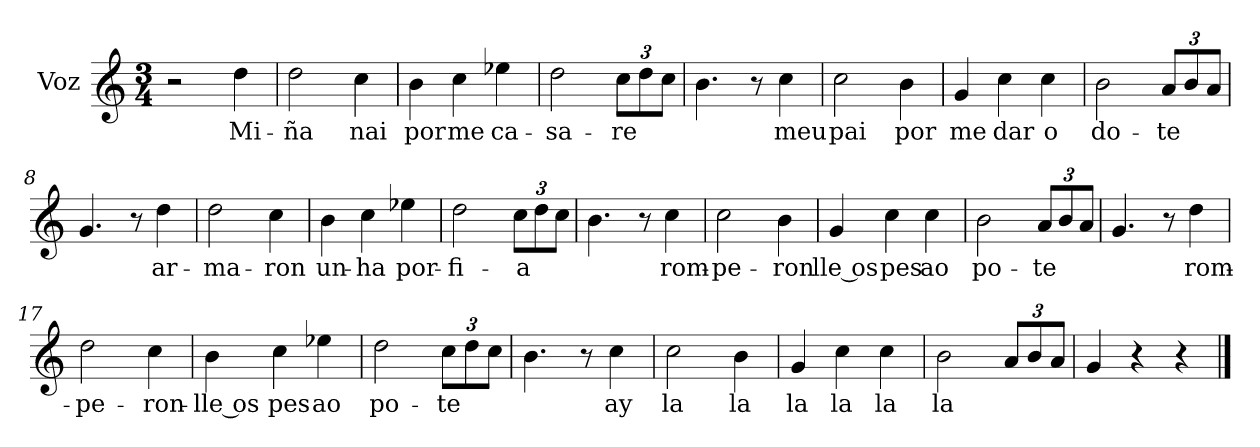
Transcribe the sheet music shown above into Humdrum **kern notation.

**kern	**text
*part1	*part1
*staff1	*staff1
*I"Voz	*
*clefG2	*
*k[]	*
*M3/4	*
*MM100	*
=	=
2r	.
4dd\	Mi-
=1	=1
2dd\	-ña
4cc\	nai
=2	=2
4b\	por
4cc\	me
4ee-X\	ca-
=3	=3
2dd\	-sa-
*Xbrackettup	*
12cc\L	-re
12dd\	.
12cc\J	.
=4	=4
4.b\	.
8r	.
4cc\	meu
=5	=5
2cc\	pai
4b\	por
=6	=6
4g/	me
4cc\	dar
4cc\	o
=7	=7
2b\	do-
12a/L	-te
12b/	.
12a/J	.
!!LO:LB:g=z
=8	=8
4.g/	.
8r	.
4dd\	ar-
=9	=9
2dd\	-ma-
4cc\	-ron
=10	=10
4b\	un-
4cc\	-ha
4ee-X\	por-
=11	=11
2dd\	-fi-
12cc\L	-a
12dd\	.
12cc\J	.
=12	=12
4.b\	.
8r	.
4cc\	rom-
=13	=13
2cc\	-pe-
4b\	-ron
=14	=14
4g/	lle os
4cc\	pes
4cc\	ao
=15	=15
2b\	po-
12a/L	-te
12b/	.
12a/J	.
!!LO:LB:g=z
=16	=16
4.g/	.
8r	.
4dd\	rom-
=17	=17
2dd\	-pe-
4cc\	-ron-
=18	=18
4b\	lle os
4cc\	pes
4ee-X\	ao
=19	=19
2dd\	po-
12cc\L	-te
12dd\	.
12cc\J	.
=20	=20
4.b\	.
8r	.
4cc\	ay
=21	=21
2cc\	la
4b\	la
=22	=22
4g/	la
4cc\	la
4cc\	la
=23	=23
2b\	la
12a/L	.
12b/	.
12a/J	.
=24	=24
4g/	.
4r	.
4r	.
==	==
*-	*-
